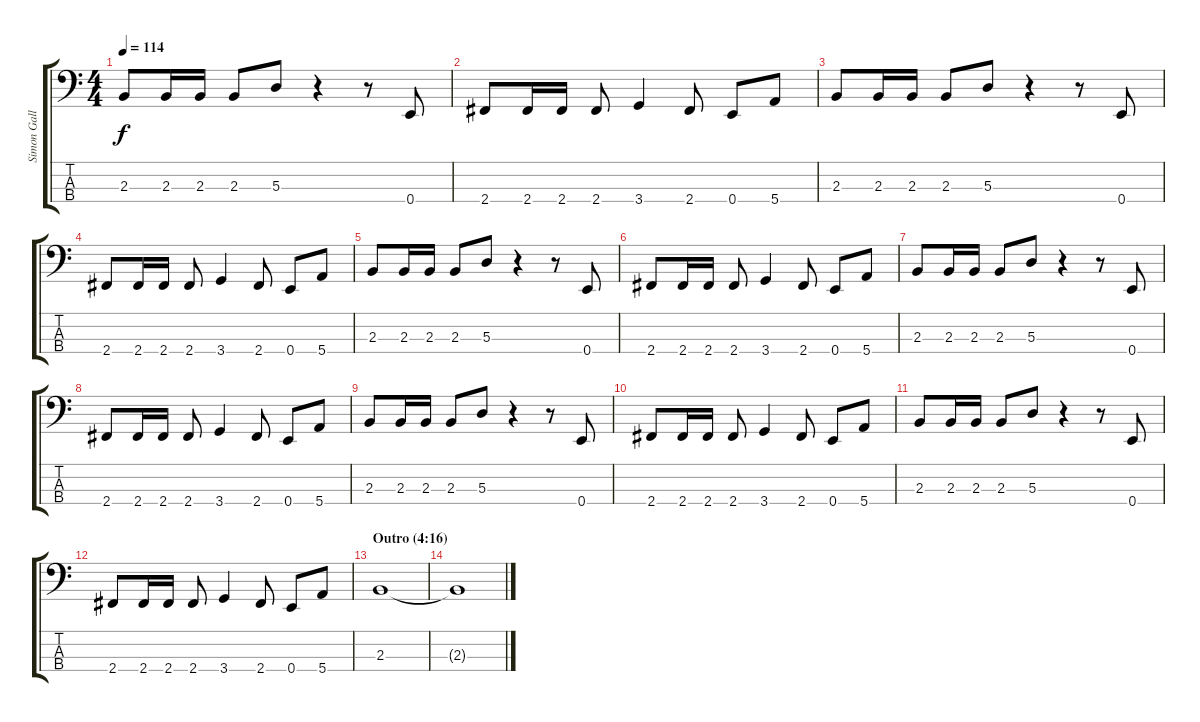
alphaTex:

\track ("Simon Gallup (bass)" "Simon Gall") {instrument electricbasspick}
\staff {score tabs}
\tuning (G2 D2 A1 E1) {hide}
\ts (4 4)
\tempo 114
\clef f4
\ks c
2.3.8{dy f} 2.3.16 2.3.16 2.3.8 5.3.8 r.4 r.8 0.4.8 |
2.4.8 2.4.16 2.4.16 2.4.8 3.4.4 2.4.8 0.4.8 5.4.8 |
2.3.8 2.3.16 2.3.16 2.3.8 5.3.8 r.4 r.8 0.4.8 |
2.4.8 2.4.16 2.4.16 2.4.8 3.4.4 2.4.8 0.4.8 5.4.8 |
2.3.8 2.3.16 2.3.16 2.3.8 5.3.8 r.4 r.8 0.4.8 |
2.4.8 2.4.16 2.4.16 2.4.8 3.4.4 2.4.8 0.4.8 5.4.8 |
2.3.8 2.3.16 2.3.16 2.3.8 5.3.8 r.4 r.8 0.4.8 |
2.4.8 2.4.16 2.4.16 2.4.8 3.4.4 2.4.8 0.4.8 5.4.8 |
2.3.8 2.3.16 2.3.16 2.3.8 5.3.8 r.4 r.8 0.4.8 |
2.4.8 2.4.16 2.4.16 2.4.8 3.4.4 2.4.8 0.4.8 5.4.8 |
2.3.8 2.3.16 2.3.16 2.3.8 5.3.8 r.4 r.8 0.4.8 |
2.4.8 2.4.16 2.4.16 2.4.8 3.4.4 2.4.8 0.4.8 5.4.8 |
\section ("" "Outro (4:16)")
2.3.1 |
2.3{t}.1
